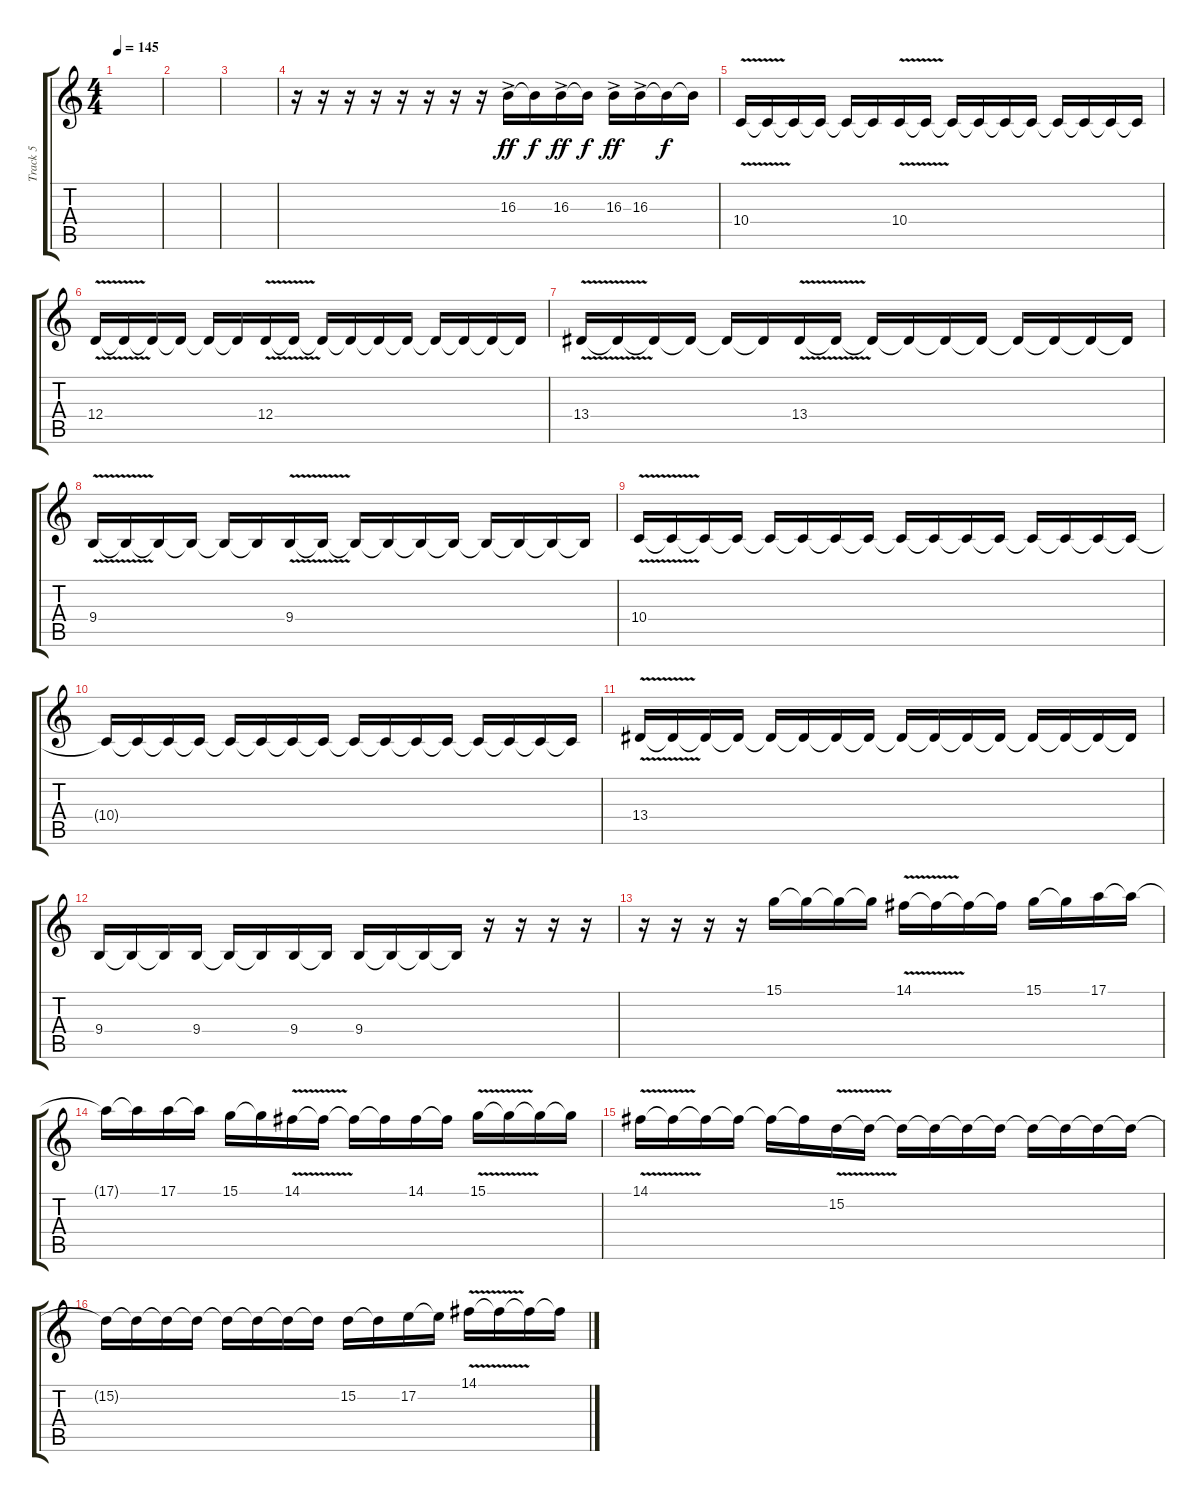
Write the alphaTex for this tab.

\track ("Track 5" "Track 5") {instrument lead5charang}
\staff {score tabs}
\tuning (E4 B3 G3 D3 A2 E2) {hide}
\ts (4 4)
\tempo 145
\clef g2
\ks c
|
|
|
r.16 r.16 r.16 r.16 r.16 r.16 r.16 r.16 16.3{ac}.16{dy ff} 16.3{t}.16{dy f} 16.3{ac}.16{dy ff} 16.3{t}.16{dy f} 16.3{ac}.16{dy ff} 16.3{ac}.16 16.3{t}.16{dy f} 16.3{t}.16 |
10.4{v}.16 10.4{t}.16 10.4{t}.16 10.4{t}.16 10.4{t}.16 10.4{t}.16 10.4{v}.16 10.4{t}.16 10.4{t}.16 10.4{t}.16 10.4{t}.16 10.4{t}.16 10.4{t}.16 10.4{t}.16 10.4{t}.16 10.4{t}.16 |
12.4{v}.16 12.4{t}.16 12.4{t}.16 12.4{t}.16 12.4{t}.16 12.4{t}.16 12.4{v}.16 12.4{t}.16 12.4{t}.16 12.4{t}.16 12.4{t}.16 12.4{t}.16 12.4{t}.16 12.4{t}.16 12.4{t}.16 12.4{t}.16 |
13.4{v}.16 13.4{t}.16 13.4{t}.16 13.4{t}.16 13.4{t}.16 13.4{t}.16 13.4{v}.16 13.4{t}.16 13.4{t}.16 13.4{t}.16 13.4{t}.16 13.4{t}.16 13.4{t}.16 13.4{t}.16 13.4{t}.16 13.4{t}.16 |
9.4{v}.16 9.4{t}.16 9.4{t}.16 9.4{t}.16 9.4{t}.16 9.4{t}.16 9.4{v}.16 9.4{t}.16 9.4{t}.16 9.4{t}.16 9.4{t}.16 9.4{t}.16 9.4{t}.16 9.4{t}.16 9.4{t}.16 9.4{t}.16 |
10.4{v}.16 10.4{t}.16 10.4{t}.16 10.4{t}.16 10.4{t}.16 10.4{t}.16 10.4{t}.16 10.4{t}.16 10.4{t}.16 10.4{t}.16 10.4{t}.16 10.4{t}.16 10.4{t}.16 10.4{t}.16 10.4{t}.16 10.4{t}.16 |
10.4{t}.16 10.4{t}.16 10.4{t}.16 10.4{t}.16 10.4{t}.16 10.4{t}.16 10.4{t}.16 10.4{t}.16 10.4{t}.16 10.4{t}.16 10.4{t}.16 10.4{t}.16 10.4{t}.16 10.4{t}.16 10.4{t}.16 10.4{t}.16 |
13.4{v}.16 13.4{t}.16 13.4{t}.16 13.4{t}.16 13.4{t}.16 13.4{t}.16 13.4{t}.16 13.4{t}.16 13.4{t}.16 13.4{t}.16 13.4{t}.16 13.4{t}.16 13.4{t}.16 13.4{t}.16 13.4{t}.16 13.4{t}.16 |
9.4.16 9.4{t}.16 9.4{t}.16 9.4.16 9.4{t}.16 9.4{t}.16 9.4.16 9.4{t}.16 9.4.16 9.4{t}.16 9.4{t}.16 9.4{t}.16 r.16 r.16 r.16 r.16 |
r.16 r.16 r.16 r.16 15.1.16 15.1{t}.16 15.1{t}.16 15.1{t}.16 14.1{v}.16 14.1{t}.16 14.1{t}.16 14.1{t}.16 15.1.16 15.1{t}.16 17.1.16 17.1{t}.16 |
17.1{t}.16 17.1{t}.16 17.1.16 17.1{t}.16 15.1.16 15.1{t}.16 14.1{v}.16 14.1{t}.16 14.1{t}.16 14.1{t}.16 14.1.16 14.1{t}.16 15.1{v}.16 15.1{t}.16 15.1{t}.16 15.1{t}.16 |
14.1{v}.16 14.1{t}.16 14.1{t}.16 14.1{t}.16 14.1{t}.16 14.1{t}.16 15.2{v}.16 15.2{t}.16 15.2{t}.16 15.2{t}.16 15.2{t}.16 15.2{t}.16 15.2{t}.16 15.2{t}.16 15.2{t}.16 15.2{t}.16 |
15.2{t}.16 15.2{t}.16 15.2{t}.16 15.2{t}.16 15.2{t}.16 15.2{t}.16 15.2{t}.16 15.2{t}.16 15.2.16 15.2{t}.16 17.2.16 17.2{t}.16 14.1{v}.16 14.1{t}.16 14.1{t}.16 14.1{t}.16
